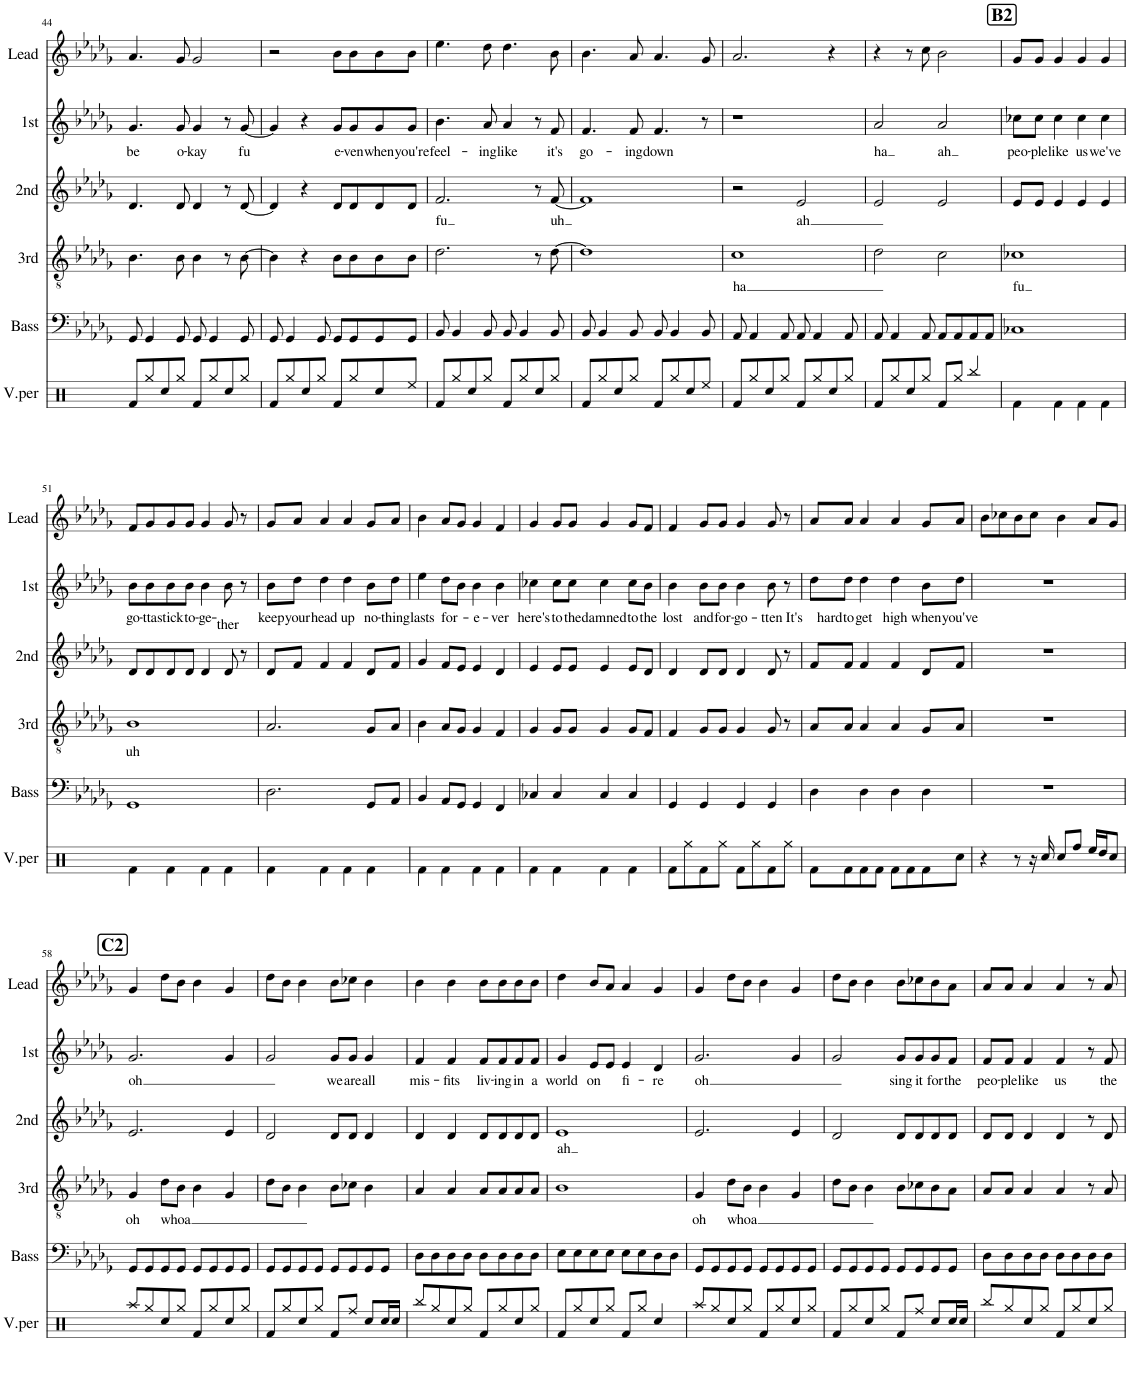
**kern	**kern	**kern	**text	**kern	**text	**kern	**text	**kern
*part6	*part5	*part4	*part4	*part3	*part3	*part2	*part2	*part1
*staff6	*staff5	*staff4	*staff4	*staff3	*staff3	*staff2	*staff2	*staff1
*I"V.per	*I"Bass	*I"3rd	*	*I"2nd	*	*I"1st	*	*I"Lead
*I'V.per	*I'Bass	*I'3rd	*	*I'2nd	*	*I'1st	*	*I'Lead
!!LO:PB:g=z
*clefX	*clefF4	*clefGv2	*	*clefG2	*	*clefG2	*	*clefG2
*k[]	*k[b-e-a-d-g-]	*k[b-e-a-d-g-]	*	*k[b-e-a-d-g-]	*	*k[b-e-a-d-g-]	*	*k[b-e-a-d-g-]
*M4/4	*M4/4	*M4/4	*	*M4/4	*	*M4/4	*	*M4/4
=44	=44	=44	=44	=44	=44	=44	=44	=44
!	!	!	!	!	!	!	!LO:LY:b	!
8Rf/L	8GG-/	4.B-\	.	4.d-/	.	4.g-/	be	4.a-/
8Rgg/	4GG-/	.	.	.	.	.	.	.
8Rcc/	.	.	.	.	.	.	.	.
!	!	!	!	!	!	!	!LO:LY:b	!
8Rgg/J	8GG-/	8B-\	.	8d-/	.	8g-/	o-	8g-/
!	!	!	!	!	!	!	!LO:LY:b	!
8Rf/L	8GG-/	4B-\	.	4d-/	.	4g-/	-kay	2g-/
8Rgg/	4GG-/	.	.	.	.	.	.	.
8Rcc/	.	8r	.	8r	.	8r	.	.
!	!	!	!	!	!	!	!LO:LY:b	!
8Rgg/J	8GG-/	[8B-\	.	[8d-/	.	[8g-/	fu	.
=45	=45	=45	=45	=45	=45	=45	=45	=45
8Rf/L	8GG-/	4B-\]	.	4d-/]	.	4g-/]	.	2r
8Rgg/	4GG-/	.	.	.	.	.	.	.
8Rcc/	.	4r	.	4r	.	4r	.	.
8Rgg/J	8GG-/	.	.	.	.	.	.	.
!	!	!	!	!	!	!	!LO:LY:b	!
8Rf/L	8GG-/L	8B-\L	.	8d-/L	.	8g-/L	e-	8b-\L
!	!	!	!	!	!	!	!LO:LY:b	!
8Rgg/	8GG-/	8B-\	.	8d-/	.	8g-/	-ven	8b-\
!	!	!	!	!	!	!	!LO:LY:b	!
8Rcc/	8GG-/	8B-\	.	8d-/	.	8g-/	when	8b-\
!	!	!	!	!	!	!	!LO:LY:b	!
8Ree/J	8GG-/J	8B-\J	.	8d-/J	.	8g-/J	you're	8b-\J
=46	=46	=46	=46	=46	=46	=46	=46	=46
!	!	!	!	!	!LO:LY:b	!	!LO:LY:b	!
8Rf/L	8BB-/	2.d-\	.	2.f/	fu	4.b-\	feel-	4.ee-\
8Rgg/	4BB-/	.	.	.	.	.	.	.
8Rcc/	.	.	.	.	.	.	.	.
!	!	!	!	!	!	!	!LO:LY:b	!
8Rgg/J	8BB-/	.	.	.	.	8a-/	-ing	8dd-\
!	!	!	!	!	!	!	!LO:LY:b	!
8Rf/L	8BB-/	.	.	.	.	4a-/	like	4.dd-\
8Rgg/	4BB-/	.	.	.	.	.	.	.
8Rcc/	.	8r	.	8r	.	8r	.	.
!	!	!	!	!	!LO:LY:b	!	!LO:LY:b	!
8Rgg/J	8BB-/	[8d-\	.	[8f/	uh	8f/	it's	8b-\
=47	=47	=47	=47	=47	=47	=47	=47	=47
!	!	!	!	!	!	!	!LO:LY:b	!
8Rf/L	8BB-/	1d-]	.	1f]	.	4.f/	go-	4.b-\
8Rgg/	4BB-/	.	.	.	.	.	.	.
8Rcc/	.	.	.	.	.	.	.	.
!	!	!	!	!	!	!	!LO:LY:b	!
8Rgg/J	8BB-/	.	.	.	.	8f/	-ing	8a-/
!	!	!	!	!	!	!	!LO:LY:b	!
8Rf/L	8BB-/	.	.	.	.	4.f/	down	4.a-/
8Rgg/	4BB-/	.	.	.	.	.	.	.
8Rcc/	.	.	.	.	.	.	.	.
8Ree/J	8BB-/	.	.	.	.	8r	.	8g-/
=48	=48	=48	=48	=48	=48	=48	=48	=48
!	!	!	!LO:LY:b	!	!	!	!	!
8Rf/L	8AA-/	1c	ha	2r	.	1r	.	2.a-/
8Rgg/	4AA-/	.	.	.	.	.	.	.
8Rcc/	.	.	.	.	.	.	.	.
8Rgg/J	8AA-/	.	.	.	.	.	.	.
!	!	!	!	!	!LO:LY:b	!	!	!
8Rf/L	8AA-/	.	.	2e-/	ah	.	.	.
8Rgg/	4AA-/	.	.	.	.	.	.	.
8Rcc/	.	.	.	.	.	.	.	4r
8Rgg/J	8AA-/	.	.	.	.	.	.	.
=49	=49	=49	=49	=49	=49	=49	=49	=49
!	!	!	!	!	!	!	!LO:LY:b	!
8Rf/L	8AA-/	2d-\	.	2e-/	.	2a-/	ha	4r
8Rgg/	4AA-/	.	.	.	.	.	.	.
8Rcc/	.	.	.	.	.	.	.	8r
8Rgg/J	8AA-/	.	.	.	.	.	.	8cc\
!	!	!	!	!	!	!	!LO:LY:b	!
8Rf/L	8AA-/L	2c\	.	2e-/	.	2a-/	ah	2b-\
8Rgg/J	8AA-/	.	.	.	.	.	.	.
4Rbb/	8AA-/	.	.	.	.	.	.	.
.	8AA-/J	.	.	.	.	.	.	.
!!LO:REH:place=s1:a:B:cj:fs=14:t=B2
=50	=50	=50	=50	=50	=50	=50	=50	=50
!	!	!	!LO:LY:b	!	!	!	!LO:LY:b	!
4Rf\	1C-X	1c-X	fu	8e-/L	.	8cc-X\L	peo-	8g-/L
!	!	!	!	!	!	!	!LO:LY:b	!
.	.	.	.	8e-/J	.	8cc-\J	-ple	8g-/J
!	!	!	!	!	!	!	!LO:LY:b	!
4Rf\	.	.	.	4e-/	.	4cc-\	like	4g-/
!	!	!	!	!	!	!	!LO:LY:b	!
4Rf\	.	.	.	4e-/	.	4cc-\	us	4g-/
!	!	!	!	!	!	!	!LO:LY:b	!
4Rf\	.	.	.	4e-/	.	4cc-\	we've	4g-/
!!LO:LB:g=z
=51	=51	=51	=51	=51	=51	=51	=51	=51
!	!	!	!LO:LY:b	!	!	!	!LO:LY:b	!
4Rf\	1GG-	1B-	uh	8d-/L	.	8b-\L	go-	8f/L
!	!	!	!	!	!	!	!LO:LY:b	!
.	.	.	.	8d-/	.	8b-\	-tta	8g-/
!	!	!	!	!	!	!	!LO:LY:b	!
4Rf\	.	.	.	8d-/	.	8b-\	stick	8g-/
!	!	!	!	!	!	!	!LO:LY:b	!
.	.	.	.	8d-/J	.	8b-\J	to-	8g-/J
!	!	!	!	!	!	!	!LO:LY:b	!
4Rf\	.	.	.	4d-/	.	4b-\	-ge-	4g-/
!	!	!	!	!	!	!	!LO:LY:b	!
4Rf\	.	.	.	8d-/	.	8b-\	-ther	8g-/
.	.	.	.	8r	.	8r	.	8r
=52	=52	=52	=52	=52	=52	=52	=52	=52
!	!	!	!	!	!	!	!LO:LY:b	!
4Rf\	2.D-\	2.A-/	.	8d-/L	.	8b-\L	keep	8g-/L
!	!	!	!	!	!	!	!LO:LY:b	!
.	.	.	.	8f/J	.	8dd-\J	your	8a-/J
!	!	!	!	!	!	!	!LO:LY:b	!
4Rf\	.	.	.	4f/	.	4dd-\	head	4a-/
!	!	!	!	!	!	!	!LO:LY:b	!
4Rf\	.	.	.	4f/	.	4dd-\	up	4a-/
!	!	!	!	!	!	!	!LO:LY:b	!
4Rf\	8GG-/L	8G-/L	.	8d-/L	.	8b-\L	no-	8g-/L
!	!	!	!	!	!	!	!LO:LY:b	!
.	8AA-/J	8A-/J	.	8f/J	.	8dd-\J	-thing	8a-/J
=53	=53	=53	=53	=53	=53	=53	=53	=53
!	!	!	!	!	!	!	!LO:LY:b	!
4Rf\	4BB-/	4B-\	.	4g-/	.	4ee-\	lasts	4b-\
!	!	!	!	!	!	!	!LO:LY:b	!
4Rf\	8AA-/L	8A-/L	.	8f/L	.	8dd-\L	for-	8a-/L
.	8GG-/J	8G-/J	.	8e-/J	.	8b-\J	.	8g-/J
!	!	!	!	!	!	!	!LO:LY:b	!
4Rf\	4GG-/	4G-/	.	4e-/	.	4b-\	-e-	4g-/
!	!	!	!	!	!	!	!LO:LY:b	!
4Rf\	4FF/	4F/	.	4d-/	.	4b-\	-ver	4f/
=54	=54	=54	=54	=54	=54	=54	=54	=54
!	!	!	!	!	!	!	!LO:LY:b	!
4Rf\	4C-X/	4G-/	.	4e-/	.	4cc-X\	here's	4g-/
!	!	!	!	!	!	!	!LO:LY:b	!
4Rf\	4C-/	8G-/L	.	8e-/L	.	8cc-\L	to	8g-/L
!	!	!	!	!	!	!	!LO:LY:b	!
.	.	8G-/J	.	8e-/J	.	8cc-\J	the	8g-/J
!	!	!	!	!	!	!	!LO:LY:b	!
4Rf\	4C-/	4G-/	.	4e-/	.	4cc-\	damned	4g-/
!	!	!	!	!	!	!	!LO:LY:b	!
4Rf\	4C-/	8G-/L	.	8e-/L	.	8cc-\L	to	8g-/L
!	!	!	!	!	!	!	!LO:LY:b	!
.	.	8F/J	.	8d-/J	.	8b-\J	the	8f/J
=55	=55	=55	=55	=55	=55	=55	=55	=55
!	!	!	!	!	!	!	!LO:LY:b	!
8Rf\L	4GG-/	4F/	.	4d-/	.	4b-\	lost	4f/
8Rgg\	.	.	.	.	.	.	.	.
!	!	!	!	!	!	!	!LO:LY:b	!
8Rf\	4GG-/	8G-/L	.	8d-/L	.	8b-\L	and	8g-/L
!	!	!	!	!	!	!	!LO:LY:b	!
8Rgg\J	.	8G-/J	.	8d-/J	.	8b-\J	for-	8g-/J
!	!	!	!	!	!	!	!LO:LY:b	!
8Rf\L	4GG-/	4G-/	.	4d-/	.	4b-\	-go-	4g-/
8Rgg\	.	.	.	.	.	.	.	.
!	!	!	!	!	!	!	!LO:LY:b	!
8Rf\	4GG-/	8G-/	.	8d-/	.	8b-\	-tten	8g-/
8Rgg\J	.	8r	.	8r	.	8r	.	8r
=56	=56	=56	=56	=56	=56	=56	=56	=56
!	!	!	!	!	!	!	!LO:LY:b	!
8Rf\L	4D-\	8A-/L	.	8f/L	.	8dd-\L	It's hard	8a-/L
!	!	!	!	!	!	!	!LO:LY:b	!
8Rf\	.	8A-/J	.	8f/J	.	8dd-\J	to	8a-/J
!	!	!	!	!	!	!	!LO:LY:b	!
8Rf\	4D-\	4A-/	.	4f/	.	4dd-\	get	4a-/
8Rf\J	.	.	.	.	.	.	.	.
!	!	!	!	!	!	!	!LO:LY:b	!
8Rf\L	4D-\	4A-/	.	4f/	.	4dd-\	high	4a-/
8Rf\	.	.	.	.	.	.	.	.
!	!	!	!	!	!	!	!LO:LY:b	!
8Rf\	4D-\	8G-/L	.	8d-/L	.	8b-\L	when	8g-/L
!	!	!	!	!	!	!	!LO:LY:b	!
8Rcc\J	.	8A-/J	.	8f/J	.	8dd-\J	you've	8a-/J
=57	=57	=57	=57	=57	=57	=57	=57	=57
4r	1r	1r	.	1r	.	1r	.	8b-\L
.	.	.	.	.	.	.	.	8cc-X\
8r	.	.	.	.	.	.	.	8b-\
16r	.	.	.	.	.	.	.	8cc-\J
16Rcc/	.	.	.	.	.	.	.	.
8Rcc/L	.	.	.	.	.	.	.	4b-\
8Rff/J	.	.	.	.	.	.	.	.
16Ree/LL	.	.	.	.	.	.	.	8a-/L
16Rdd/J	.	.	.	.	.	.	.	.
8Rcc/J	.	.	.	.	.	.	.	8g-/J
!!LO:LB:g=z
!!LO:REH:place=s1:a:B:cj:fs=14:t=C2
=58	=58	=58	=58	=58	=58	=58	=58	=58
!	!	!	!LO:LY:b	!	!	!	!LO:LY:b	!
8Raa/L	8GG-/L	4G-/	oh	2.e-/	.	2.g-/	oh	4g-/
8Rgg/	8GG-/	.	.	.	.	.	.	.
!	!	!	!LO:LY:b	!	!	!	!	!
8Rcc/	8GG-/	8d-\L	whoa	.	.	.	.	8dd-\L
8Rgg/J	8GG-/J	8B-\J	.	.	.	.	.	8b-\J
8Rf/L	8GG-/L	4B-\	.	.	.	.	.	4b-\
8Rgg/	8GG-/	.	.	.	.	.	.	.
8Rcc/	8GG-/	4G-/	.	4e-/	.	4g-/	.	4g-/
8Rgg/J	8GG-/J	.	.	.	.	.	.	.
=59	=59	=59	=59	=59	=59	=59	=59	=59
8Rf/L	8GG-/L	8d-\L	.	2d-/	.	2g-/	.	8dd-\L
8Rgg/	8GG-/	8B-\J	.	.	.	.	.	8b-\J
8Rcc/	8GG-/	4B-\	.	.	.	.	.	4b-\
8Rgg/J	8GG-/J	.	.	.	.	.	.	.
!	!	!	!	!	!	!	!LO:LY:b	!
8Rf/L	8GG-/L	8B-\L	.	8d-/L	.	8g-/L	we	8b-\L
!	!	!	!	!	!	!	!LO:LY:b	!
8Rff/J	8GG-/	8c-X\J	.	8d-/J	.	8g-/J	are	8cc-X\J
!	!	!	!	!	!	!	!LO:LY:b	!
8Rcc/L	8GG-/	4B-\	.	4d-/	.	4g-/	all	4b-\
16Rcc/L	8GG-/J	.	.	.	.	.	.	.
16Rcc/JJ	.	.	.	.	.	.	.	.
=60	=60	=60	=60	=60	=60	=60	=60	=60
!	!	!	!	!	!	!	!LO:LY:b	!
8Rbb/L	8D-\L	4A-/	.	4d-/	.	4f/	mis-	4b-\
8Rgg/	8D-\	.	.	.	.	.	.	.
!	!	!	!	!	!	!	!LO:LY:b	!
8Rcc/	8D-\	4A-/	.	4d-/	.	4f/	-fits	4b-\
8Rgg/J	8D-\J	.	.	.	.	.	.	.
!	!	!	!	!	!	!	!LO:LY:b	!
8Rf/L	8D-\L	8A-/L	.	8d-/L	.	8f/L	liv-	8b-\L
!	!	!	!	!	!	!	!LO:LY:b	!
8Rgg/	8D-\	8A-/	.	8d-/	.	8f/	-ing	8b-\
!	!	!	!	!	!	!	!LO:LY:b	!
8Rcc/	8D-\	8A-/	.	8d-/	.	8f/	in	8b-\
!	!	!	!	!	!	!	!LO:LY:b	!
8Rgg/J	8D-\J	8A-/J	.	8d-/J	.	8f/J	a	8b-\J
=61	=61	=61	=61	=61	=61	=61	=61	=61
!	!	!	!	!	!LO:LY:b	!	!LO:LY:b	!
8Rf/L	8E-\L	1B-	.	1e-	ah	4g-/	world	4dd-\
8Rgg/	8E-\	.	.	.	.	.	.	.
!	!	!	!	!	!	!	!LO:LY:b	!
8Rcc/	8E-\	.	.	.	.	8e-/L	on	8b-/L
8Rgg/J	8E-\J	.	.	.	.	8e-/J	.	8a-/J
!	!	!	!	!	!	!	!LO:LY:b	!
8Rf/L	8E-\L	.	.	.	.	4e-/	fi-	4a-/
8Rgg/J	8E-\	.	.	.	.	.	.	.
!	!	!	!	!	!	!	!LO:LY:b	!
4Rcc/	8D-\	.	.	.	.	4d-/	-re	4g-/
.	8D-\J	.	.	.	.	.	.	.
=62	=62	=62	=62	=62	=62	=62	=62	=62
!	!	!	!LO:LY:b	!	!	!	!LO:LY:b	!
8Raa/L	8GG-/L	4G-/	oh	2.e-/	.	2.g-/	oh	4g-/
8Rgg/	8GG-/	.	.	.	.	.	.	.
!	!	!	!LO:LY:b	!	!	!	!	!
8Rcc/	8GG-/	8d-\L	whoa	.	.	.	.	8dd-\L
8Rgg/J	8GG-/J	8B-\J	.	.	.	.	.	8b-\J
8Rf/L	8GG-/L	4B-\	.	.	.	.	.	4b-\
8Rgg/	8GG-/	.	.	.	.	.	.	.
8Rcc/	8GG-/	4G-/	.	4e-/	.	4g-/	.	4g-/
8Rgg/J	8GG-/J	.	.	.	.	.	.	.
=63	=63	=63	=63	=63	=63	=63	=63	=63
8Rf/L	8GG-/L	8d-\L	.	2d-/	.	2g-/	.	8dd-\L
8Rgg/	8GG-/	8B-\J	.	.	.	.	.	8b-\J
8Rcc/	8GG-/	4B-\	.	.	.	.	.	4b-\
8Rgg/J	8GG-/J	.	.	.	.	.	.	.
!	!	!	!	!	!	!	!LO:LY:b	!
8Rf/L	8GG-/L	8B-\L	.	8d-/L	.	8g-/L	sing	8b-\L
!	!	!	!	!	!	!	!LO:LY:b	!
8Rff/J	8GG-/	8c-X\	.	8d-/	.	8g-/	it	8cc-X\
!	!	!	!	!	!	!	!LO:LY:b	!
8Rcc/L	8GG-/	8B-\	.	8d-/	.	8g-/	for	8b-\
!	!	!	!	!	!	!	!LO:LY:b	!
16Rcc/L	8GG-/J	8A-\J	.	8d-/J	.	8f/J	the	8a-\J
16Rcc/JJ	.	.	.	.	.	.	.	.
=64	=64	=64	=64	=64	=64	=64	=64	=64
!	!	!	!	!	!	!	!LO:LY:b	!
8Rbb/L	8D-\L	8A-/L	.	8d-/L	.	8f/L	peo-	8a-/L
!	!	!	!	!	!	!	!LO:LY:b	!
8Rgg/	8D-\	8A-/J	.	8d-/J	.	8f/J	-ple	8a-/J
!	!	!	!	!	!	!	!LO:LY:b	!
8Rcc/	8D-\	4A-/	.	4d-/	.	4f/	like	4a-/
8Rgg/J	8D-\J	.	.	.	.	.	.	.
!	!	!	!	!	!	!	!LO:LY:b	!
8Rf/L	8D-\L	4A-/	.	4d-/	.	4f/	us	4a-/
8Rgg/	8D-\	.	.	.	.	.	.	.
8Rcc/	8D-\	8r	.	8r	.	8r	.	8r
!	!	!	!	!	!	!	!LO:LY:b	!
8Rgg/J	8D-\J	8A-/	.	8d-/	.	8f/	the	8a-/
=	=	=	=	=	=	=	=	=
*-	*-	*-	*-	*-	*-	*-	*-	*-
